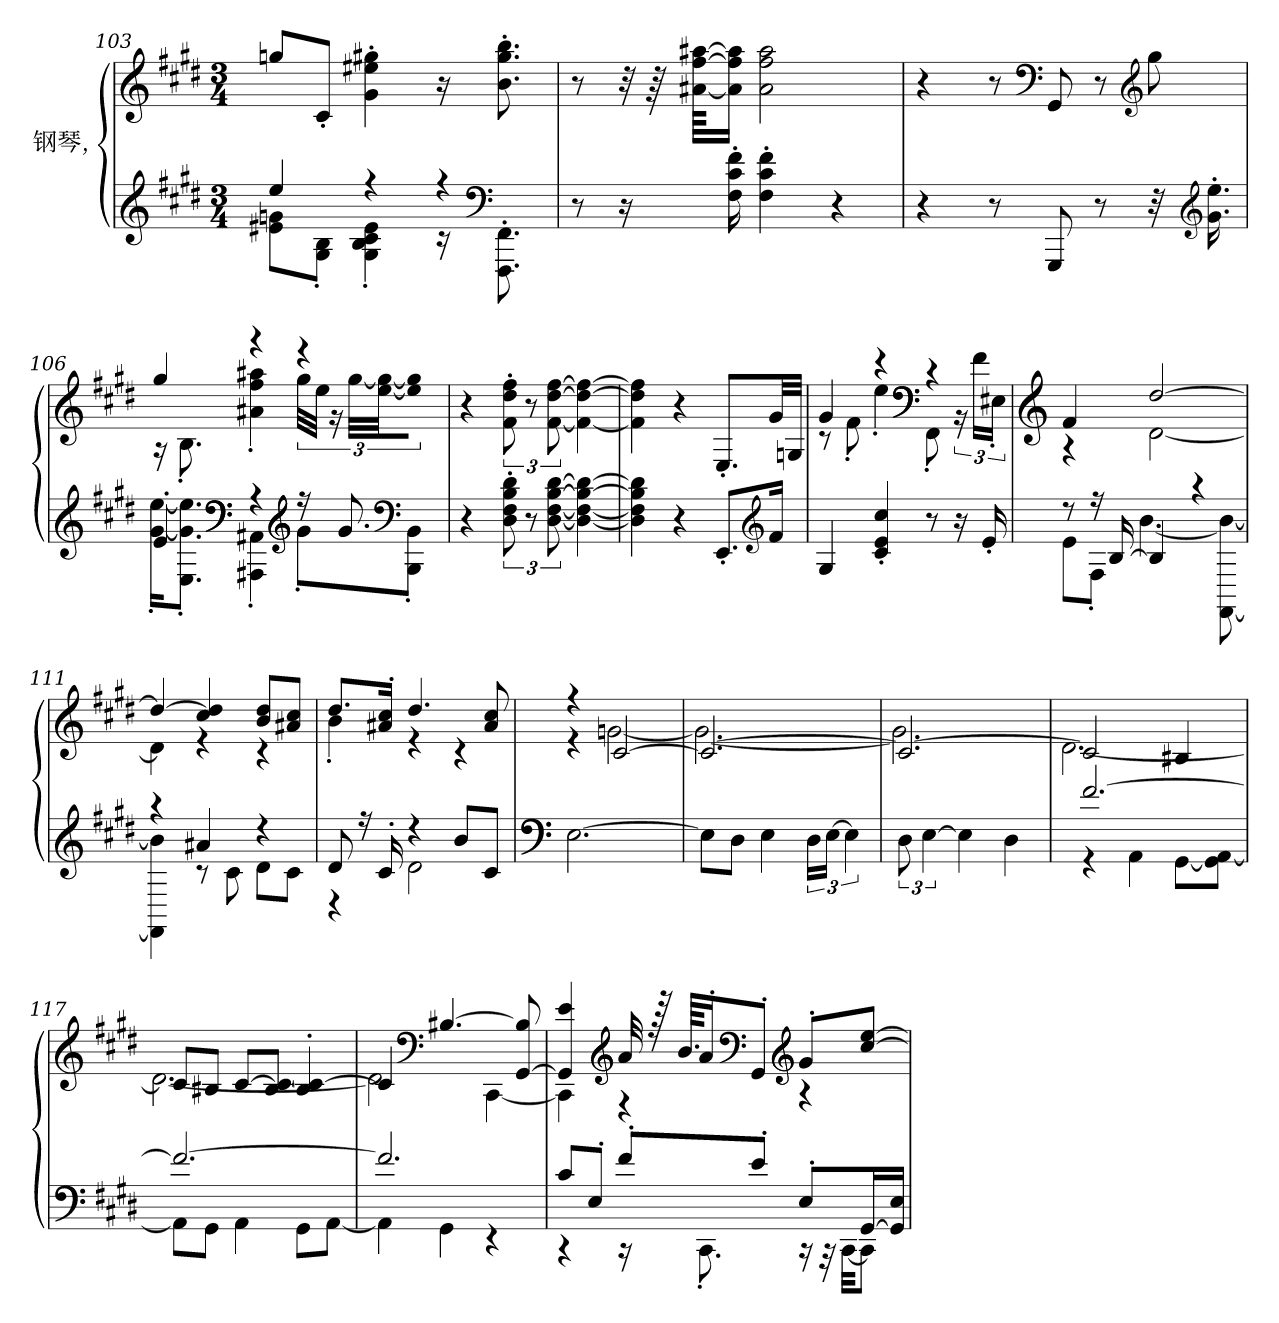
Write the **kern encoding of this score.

**kern	**kern
*part1	*part1
*staff2	*staff1
*I"钢琴,	*
*clefG2	*clefG2
*k[f#c#g#d#]	*k[f#c#g#d#]
*M3/4	*M3/4
=103	=103
*^	*
4ee/	8e#X\ 8gn\L	8ggn/L
.	8G#\' 8B\'J	8c#'/J
4r	4G#\' 4B\' 4c#\' 4e#\'	4g#\' 4ee#X\' 4gg#X\'
4r	16r	16r
*clefF4	*	*
.	8.FFF#\' 8.FF#\'	8.b\' 8.gg#\' 8.bb\'
*v	*v	*
=104	=104
8r	8r
16r	32r
.	64r
.	[64a#X\ [64ff#\ [64aa#X\KKLL
16F#\' 16c#\' 16f#\'	16a#\] 16ff#\] 16aa#\]JJ
4F#\' 4c#\' 4f#\'	2a#\ 2ff#\ 2aa#\
4r	.
!!LO:LB:g=z
=105	=105
4r	4r
8r	8r
*	*clefF4
8GGG#/	8GG#/
8r	8r
*	*clefG2
32r	8gg#\
*clefG2	*
16.g#\' 16.ee\'	.
=106	=106
*^	*^
4e'/	[16g#\' [16ee\'KL	4gg#/	16r
.	8.E\' 8.g#\]' 8.ee\]'J	.	8.B'\
*clefF4	*	*	*
4r	4AAA#X\' 4AA#X\'	4r	4a#X\' 4ff#\' 4aa#X\'
*clefG2	*	*	*
16r	8g#'\L	4r	48gg#\LLL
.	.	.	48ee\JJJ
.	.	.	24r
8.g#/	.	.	.
.	.	.	[48gg#\LLL
.	.	.	[48ee\ 48gg#\_JJ
*clefF4	*	*	*
.	8BBB\' 8BB\'J	.	8ee\] 8gg#\]J
*v	*v	*	*
*	*v	*v
=107	=107
4r	4r
12D#\' 12F#\' 12B\' 12d#\'	12f#\' 12dd#\' 12ff#\'
12r	12r
[12D#\ [12F#\ [12B\ [12d#\	[12f#\ [12dd#\ [12ff#\
4D#\_ 4F#\_ 4B\_ 4d#\_	4f#\_ 4dd#\_ 4ff#\_
=108	=108
4D#\] 4F#\] 4B\] 4d#\]	4f#\] 4dd#\] 4ff#\]
4r	4r
8.EE'/L	8.E'/L
*clefG2	*
16f#/Jk	32g#/LL
.	32Gn/JJJ
!!LO:LB:g=z
=109	=109
*	*^
4G#/	4g#/	8r
.	.	8f#'\
4c#/' 4e/' 4cc#/'	4r	4ee'\
*	*clefF4	*
8r	4r	8FF#'\
16r	.	24r
.	.	24f#\LL
16e'/	.	.
.	.	24E#X'\JJ
=110	=110	=110
*	*clefG2	*
*^	*	*
8r	8e\L	4f#/	4r
16r	8F#'\J	.	.
[16B/	.	.	.
4B/]	[4.b\	[2dd#/	[2d#\
4r	.	.	.
.	[8FF#\ 8b\_	.	.
=111	=111	=111	=111
4r	4FF#\] 4b\]	4dd#/_	4d#\]
4a#X/	8r	4cc#/ 4dd#/]	4r
.	8c#\	.	.
4r	8d#\L	8b/ 8dd#/L	4r
.	8c#\J	8a#X/ 8cc#/J	.
=112	=112	=112	=112
8d#/	4r	8.dd#/L	4b'\
16r	.	.	.
16c#'/	.	16a#X/' 16cc#/'Jk	.
4r	2d#\	4.dd#/	4r
8b/L	.	.	4r
8c#/J	.	8a#/ 8cc#/	.
*v	*v	*	*
=113	=113	=113
*clefF4	*	*
[2.E\	4r	4r
.	[2c#/	[2gn\
!!LO:PB:g=z	!!
=114	=114	=114
8E\L]	2.c#/_	2.g\_
8D#\J	.	.
4E\	.	.
24D#\LL	.	.
[24E\JJ	.	.
6E\]	.	.
=115	=115	=115
12D#\	2.c#/_	2.g\]
[6E\	.	.
4E\]	.	.
4D#\	.	.
=116	=116	=116
*^	*	*
[2.f#/	4r	2c#/]	[2.d#\
.	4AA\	.	.
.	[8GG#\L	4B#X/	.
.	8GG#\] [8AA\J	.	.
=117	=117	=117	=117
2.f#/_	8AA\L]	8c#/L	2.d#\_
.	8GG#\J	8B#X/J	.
.	4AA\	[8c#/L	.
.	.	[8B#/ 8c#/]J	.
.	8GG#\L	4B#/]' [4c#/'	.
.	[8AA\J	.	.
=118	=118	=118	=118
2.f#/]	4AA\]	4c#/]	2d#\]
*	*	*clefF4	*
.	4GG#\	[4.B#X/	.
.	4r	.	[4CC#\
.	.	[8GG#/ 8B#/]	.
!!LO:LB:g=z	!!
=119	=119	=119	=119
8c#/L	4r	4GG#/] 4e/	4CC#\]
8E'/J	.	.	.
*	*	*clefG2	*
8f#'/L	16r	32a/	4r
.	.	128r	.
.	.	64.b/KKLL	.
.	8.CC#'\	16a'/J	.
*	*	*clefF4	*
8e'/J	.	8GG#'/J	.
*	*	*clefG2	*
8E'/L	16r	8g#'/L	4r
.	32r	.	.
.	[32CC#\KKL	.	.
[16GG#/L	8CC#\J]	[8cc#/ [8ee/J	.
16GG#/] 16E/JJ	.	.	.
*v	*v	*	*
*	*v	*v
=	=
*-	*-
